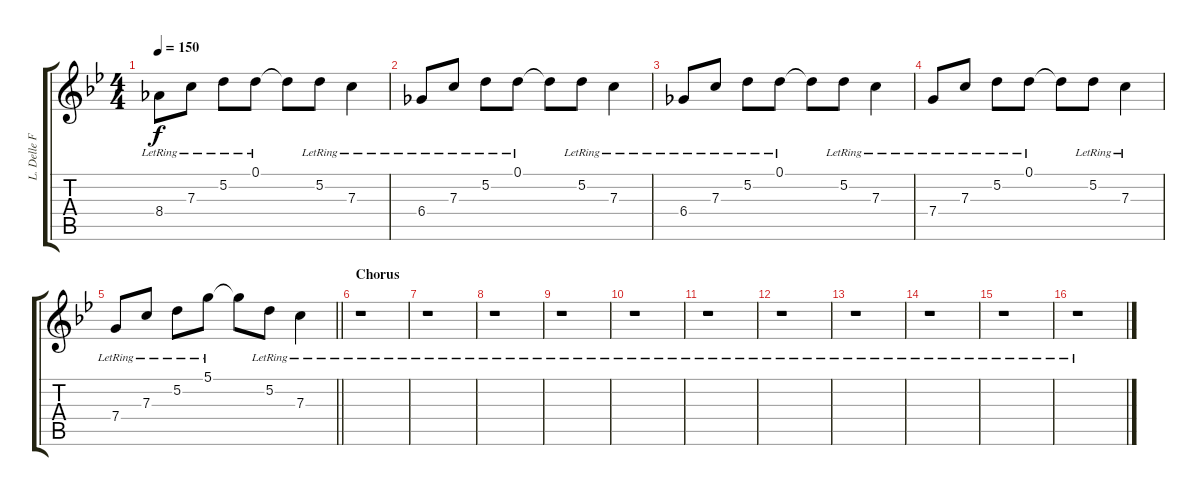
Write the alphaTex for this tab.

\track ("L. Delle Fave (Clean Guitar R)" "L. Delle F") {instrument electricguitarclean}
\staff {score tabs}
\tuning (D4 A3 F3 C3 G2 D2) {hide}
\ts (4 4)
\tempo 150
\clef g2
\ks gminor
8.4{lr}.8{dy f} 7.3{lr}.8 5.2{lr}.8 0.1{lr}.8 0.1{t}.8 5.2{lr}.8 7.3{lr}.4 |
6.4{lr}.8 7.3{lr}.8 5.2{lr}.8 0.1{lr}.8 0.1{t}.8 5.2{lr}.8 7.3{lr}.4 |
6.4{lr}.8 7.3{lr}.8 5.2{lr}.8 0.1{lr}.8 0.1{t}.8 5.2{lr}.8 7.3{lr}.4 |
7.4{lr}.8 7.3{lr}.8 5.2{lr}.8 0.1{lr}.8 0.1{t}.8 5.2{lr}.8 7.3{lr}.4 |
\barLineRight lightlight
7.4{lr}.8 7.3{lr}.8 5.2{lr}.8 5.1{lr}.8 5.1{t}.8 5.2{lr}.8 7.3{lr}.4 |
\section ("" "Chorus")
r.1 |
r.1 |
r.1 |
r.1 |
r.1 |
r.1 |
r.1 |
r.1 |
r.1 |
r.1 |
r.1
